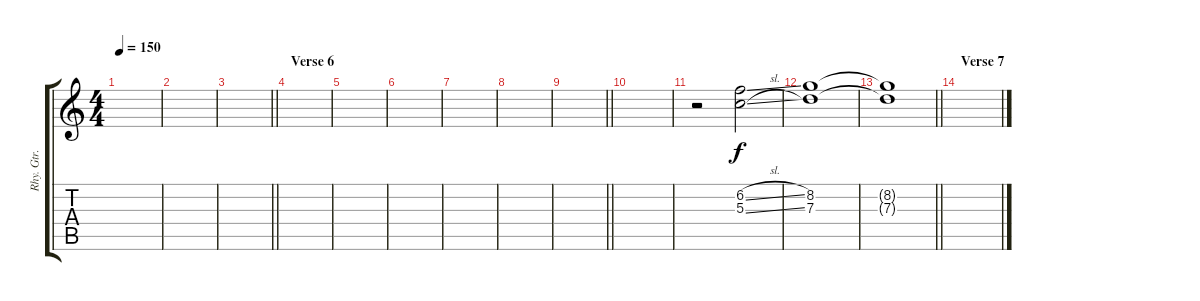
\track ("Rhy. Gtr." "Rhy. Gtr.") {instrument electricguitarclean}
\staff {score tabs}
\tuning (E4 B3 G3 D3 A2 E2) {hide}
\ts (4 4)
\tempo 150
\clef g2
\ks c
|
|
\barLineRight lightlight
|
\section ("" "Verse 6")
|
|
|
|
|
\barLineRight lightlight
|
\section ("" "")
|
r.2 (6.2{sl} 5.3{sl}).2 |
(8.2 7.3).1 |
\barLineRight lightlight
(8.2{t} 7.3{t}).1 |
\section ("" "Verse 7")
